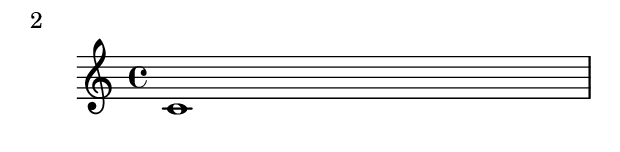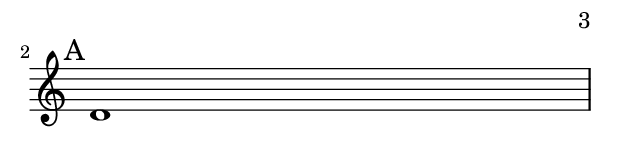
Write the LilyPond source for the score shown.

%% Do not edit this file; it is auto-generated from LSR http://lsr.dsi.unimi.it
%% This file is in the public domain.
\version "2.13.1"

\header {
  lsrtags = "paper-and-layout"

  texidoc = "
A table of contents is included using @code{\\markuplines
\\table-of-contents}.  The TOC items are added with the
@code{\\tocItem} command.

"
  doctitle = "Table of contents"
} % begin verbatim

#(set-default-paper-size "a6")

\book {
  \markuplines \table-of-contents
  \pageBreak
  \tocItem \markup { The first score }
  \score {
    {
      c'1 \pageBreak
      \mark "A" \tocItem \markup { Mark A }
      d'1
    }
  }
  \pageBreak
  \tocItem \markup { The second score }
  \score {
    { e'1 }
    \header { piece = "Second score" }
  }
}
